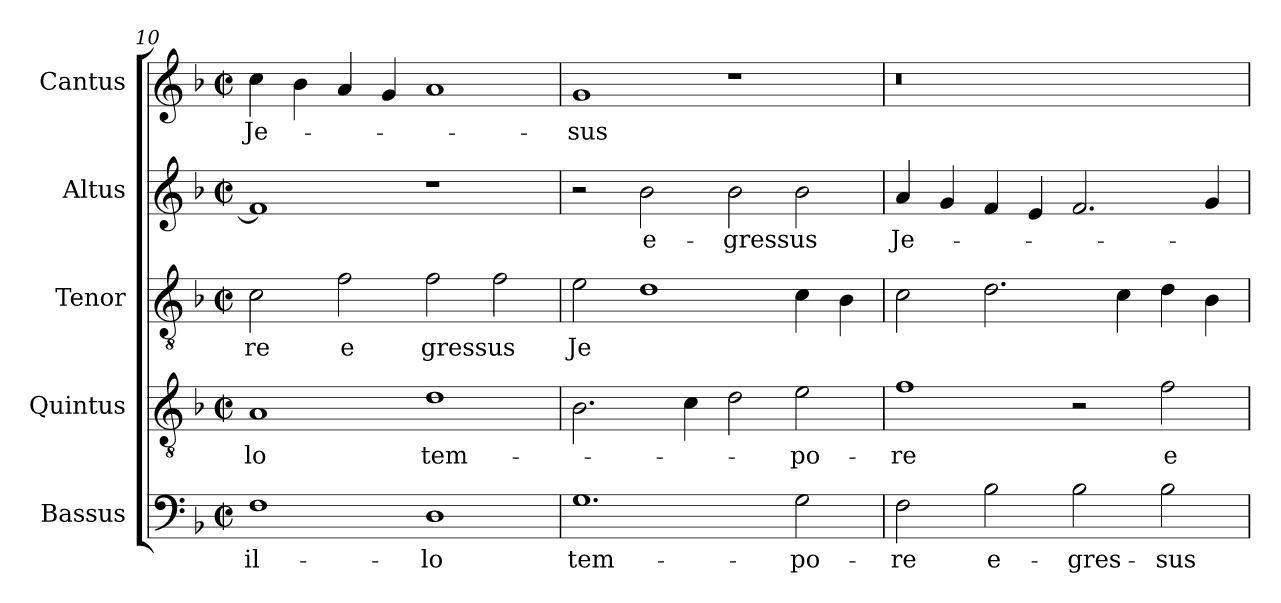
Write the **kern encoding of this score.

**kern	**text	**kern	**text	**kern	**text	**kern	**text	**kern	**text
*part5	*part5	*part4	*part4	*part3	*part3	*part2	*part2	*part1	*part1
*staff5	*staff5	*staff4	*staff4	*staff3	*staff3	*staff2	*staff2	*staff1	*staff1
*I"Bassus	*	*I"Quintus	*	*I"Tenor	*	*I"Altus	*	*I"Cantus	*
*clefF4	*	*clefGv2	*	*clefGv2	*	*clefG2	*	*clefG2	*
*k[b-]	*	*k[b-]	*	*k[b-]	*	*k[b-]	*	*k[b-]	*
*F:	*	*F:	*	*F:	*	*F:	*	*F:	*
*M2/2	*	*M2/2	*	*M2/2	*	*M2/2	*	*M2/2	*
*met(c|)	*	*met(c|)	*	*met(c|)	*	*met(c|)	*	*met(c|)	*
=10	=10	=10	=10	=10	=10	=10	=10	=10	=10
!	!LO:LY:b:cj	!	!LO:LY:b:cj	!	!LO:LY:b:cj	!	!	!	!LO:LY:b:cj
1F	il-	1A	-lo	2c\	re	1f]	.	4cc\	Je-
.	.	.	.	.	.	.	.	4b-\	.
!	!	!	!	!	!LO:LY:b:cj	!	!	!	!
.	.	.	.	2f\	e	.	.	4a/	.
.	.	.	.	.	.	.	.	4g/	.
!	!LO:LY:b:cj	!	!LO:LY:b	!	!LO:LY:b:cj	!	!	!	!
1D	-lo	1d	tem-	2f\	gressus	1r	.	1a	.
.	.	.	.	2f\	.	.	.	.	.
=11	=11	=11	=11	=11	=11	=11	=11	=11	=11
!	!LO:LY:b:cj	!	!	!	!LO:LY:b:cj	!	!	!	!LO:LY:b:cj
1.G	tem-	2.B-\	.	2e\	Je	2r	.	1g	-sus
!	!	!	!	!	!	!	!LO:LY:b:cj	!	!
.	.	.	.	1d	.	2b-\	e-	.	.
.	.	4c\	.	.	.	.	.	.	.
!	!	!	!	!	!	!	!LO:LY:b:cj	!	!
.	.	2d\	.	.	.	2b-\	-gressus	1r	.
!	!LO:LY:b:cj	!	!LO:LY:b:cj	!	!	!	!	!	!
2G\	-po-	2e\	-po-	4c\	.	2b-\	.	.	.
.	.	.	.	4B-\	.	.	.	.	.
=12	=12	=12	=12	=12	=12	=12	=12	=12	=12
!	!LO:LY:b:cj	!	!LO:LY:b:cj	!	!	!	!LO:LY:b:cj	!	!
2F\	-re	1f	-re	2c\	.	4a/	Je-	0r	.
.	.	.	.	.	.	4g/	.	.	.
!	!LO:LY:b:cj	!	!	!	!	!	!	!	!
2B-\	e-	.	.	2.d\	.	4f/	.	.	.
.	.	.	.	.	.	4e/	.	.	.
!	!LO:LY:b:cj	!	!	!	!	!	!	!	!
2B-\	-gres-	2r	.	.	.	2.f/	.	.	.
.	.	.	.	4c\	.	.	.	.	.
!	!LO:LY:b:cj	!	!LO:LY:b:cj	!	!	!	!	!	!
2B-\	-sus	2f\	e-	4d\	.	.	.	.	.
.	.	.	.	4B-\	.	4g/	.	.	.
=	=	=	=	=	=	=	=	=	=
*-	*-	*-	*-	*-	*-	*-	*-	*-	*-
